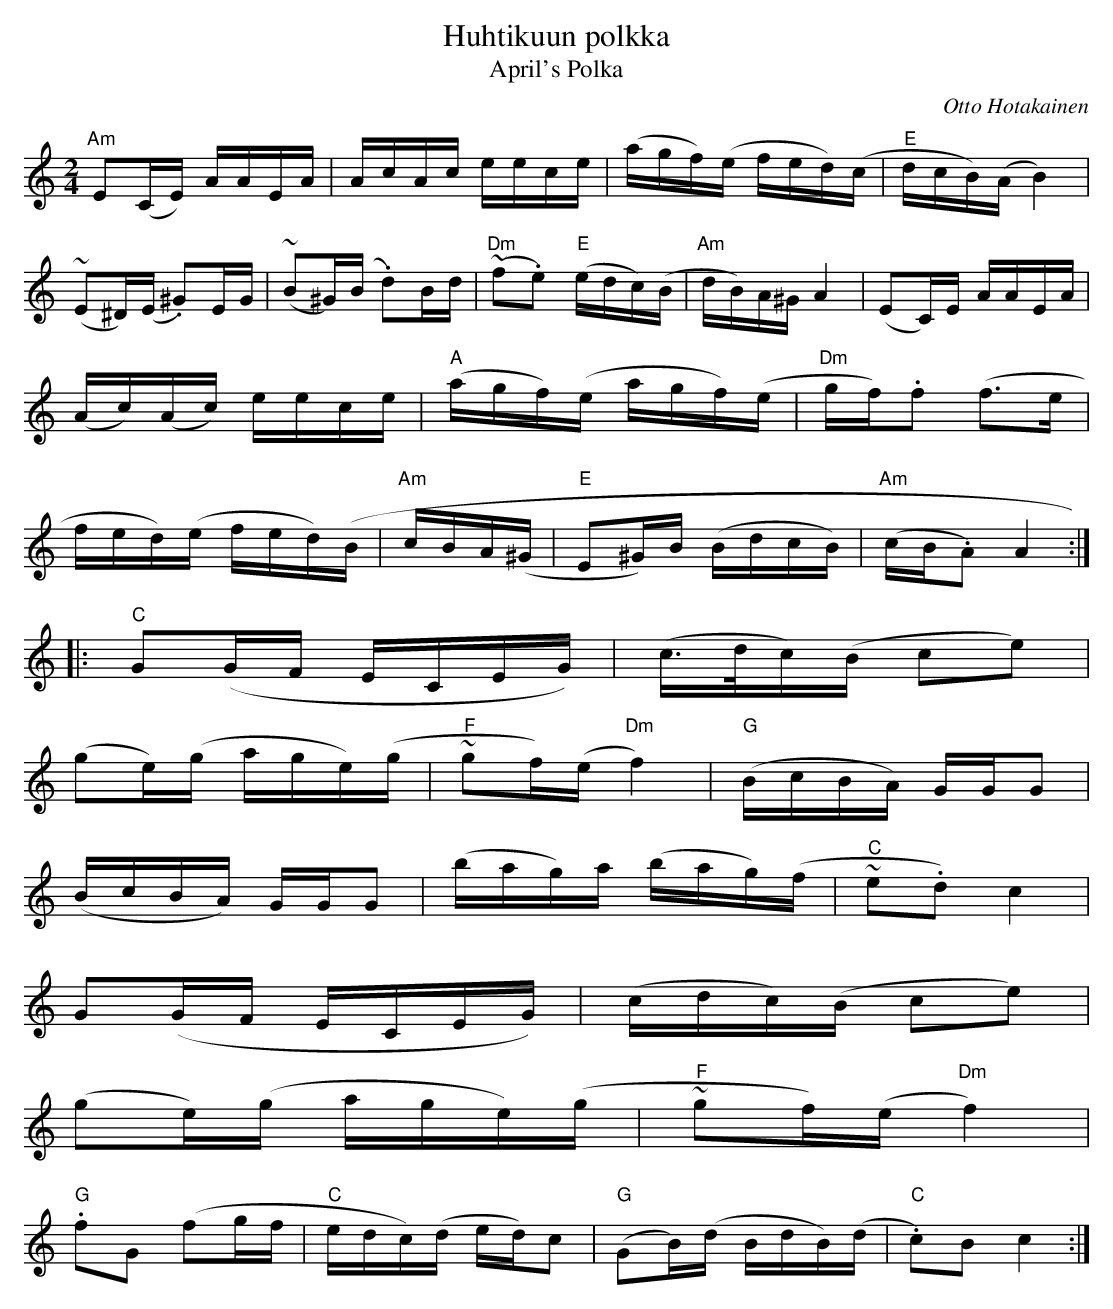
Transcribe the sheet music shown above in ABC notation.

X:1
T:Huhtikuun polkka
T:April's Polka
M:2/4
L:1/16
C:Otto Hotakainen
K:Am
"Am"VE2(CE) AAEA|AcAc eece|(agf)(e fed)(c|"E"dcB)(AB4)|\
V(~E2^D)(E .^G2)EG|(~B2^G)(B .d2)Bd\
|"Dm"~(f2.e2) "E"(edc)(B|"Am"dB)A^G A4|\
V(E2C)UE AAEA|(Ac)(Ac) eece|\
"A"(agf)(e agf)(e|"Dm"gf).f2 (f3e|fed)(e fed)(B|"Am"cBA(^G|\
"E"E2^G)B (BdcB)| "Am"(cB.A2)A4:|
|:"C"VG2(GF ECEG) | (c>dc)(B c2e2) |
(g2e)(g age)(g | "F"~g2f)(e "Dm"f4) |"G"(BcBA) GGG2 |
(BcBA) GGG2 | (bag)a (bag)(f | "C"~e2.d2)c4 |
VG2(GF ECEG) | (cdc)(B c2e2) |
(g2e)(g age)(g | "F"~g2f)(e"Dm"f4) |
"G".f2G2 (f2gf | "C"edc)(d ed)c2 | "G"(G2B)(d  BdB)(d |"C" .c2)B2c4:|]
